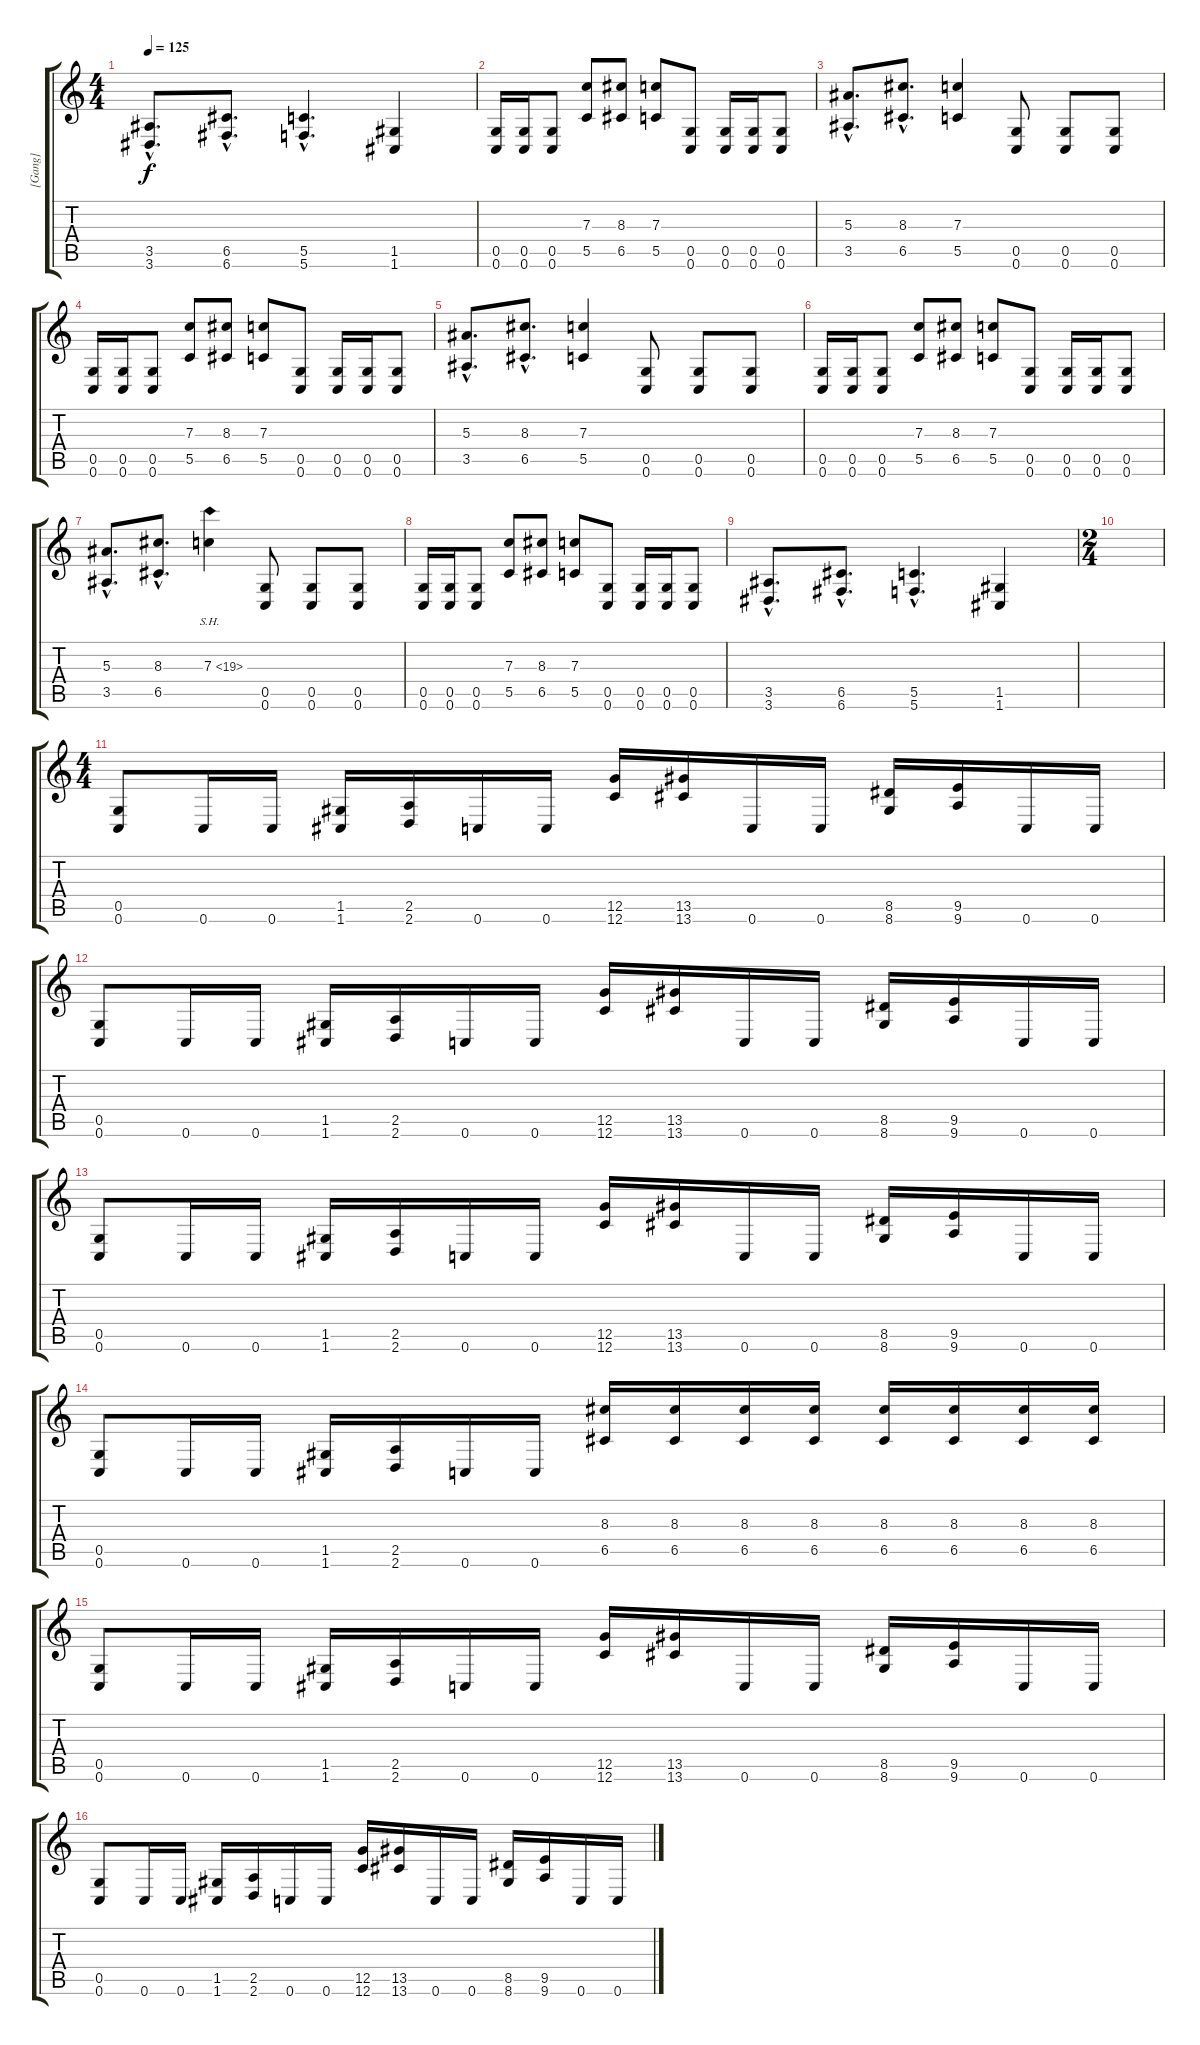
\track ("[Gang]" "[Gang]") {instrument distortionguitar}
\staff {score tabs}
\tuning (D4 A3 F3 C3 G2 C2) {hide}
\ts (4 4)
\tempo 125
\clef g2
\ks c
(3.5{hac} 3.6{hac}).8{d dy f} (6.5{hac} 6.6{hac}).8{d} (5.5{hac} 5.6{hac}).4{d} (1.5 1.6).4 |
(0.5 0.6).16 (0.5 0.6).16 (0.5 0.6).8 (7.3 5.5).8 (8.3 6.5).8 (7.3 5.5).8 (0.5 0.6).8 (0.5 0.6).16 (0.5 0.6).16 (0.5 0.6).8 |
(5.3{hac} 3.5{hac}).8{d} (8.3{hac} 6.5{hac}).8{d} (7.3 5.5).4 (0.5 0.6).8 (0.5 0.6).8 (0.5 0.6).8 |
(0.5 0.6).16 (0.5 0.6).16 (0.5 0.6).8 (7.3 5.5).8 (8.3 6.5).8 (7.3 5.5).8 (0.5 0.6).8 (0.5 0.6).16 (0.5 0.6).16 (0.5 0.6).8 |
(5.3{hac} 3.5{hac}).8{d} (8.3{hac} 6.5{hac}).8{d} (7.3 5.5).4 (0.5 0.6).8 (0.5 0.6).8 (0.5 0.6).8 |
(0.5 0.6).16 (0.5 0.6).16 (0.5 0.6).8 (7.3 5.5).8 (8.3 6.5).8 (7.3 5.5).8 (0.5 0.6).8 (0.5 0.6).16 (0.5 0.6).16 (0.5 0.6).8 |
(5.3{hac} 3.5{hac}).8{d} (8.3{hac} 6.5{hac}).8{d} 7.3{sh 12}.4 (0.5 0.6).8 (0.5 0.6).8 (0.5 0.6).8 |
(0.5 0.6).16 (0.5 0.6).16 (0.5 0.6).8 (7.3 5.5).8 (8.3 6.5).8 (7.3 5.5).8 (0.5 0.6).8 (0.5 0.6).16 (0.5 0.6).16 (0.5 0.6).8 |
(3.5{hac} 3.6{hac}).8{d} (6.5{hac} 6.6{hac}).8{d} (5.5{hac} 5.6{hac}).4{d} (1.5 1.6).4 |
\ts (2 4)
|
\ts (4 4)
(0.5 0.6).8 0.6.16 0.6.16 (1.5 1.6).16 (2.5 2.6).16 0.6.16 0.6.16 (12.5 12.6).16 (13.5 13.6).16 0.6.16 0.6.16 (8.5 8.6).16 (9.5 9.6).16 0.6.16 0.6.16 |
(0.5 0.6).8 0.6.16 0.6.16 (1.5 1.6).16 (2.5 2.6).16 0.6.16 0.6.16 (12.5 12.6).16 (13.5 13.6).16 0.6.16 0.6.16 (8.5 8.6).16 (9.5 9.6).16 0.6.16 0.6.16 |
(0.5 0.6).8 0.6.16 0.6.16 (1.5 1.6).16 (2.5 2.6).16 0.6.16 0.6.16 (12.5 12.6).16 (13.5 13.6).16 0.6.16 0.6.16 (8.5 8.6).16 (9.5 9.6).16 0.6.16 0.6.16 |
(0.5 0.6).8 0.6.16 0.6.16 (1.5 1.6).16 (2.5 2.6).16 0.6.16 0.6.16 (8.3 6.5).16 (8.3 6.5).16 (8.3 6.5).16 (8.3 6.5).16 (8.3 6.5).16 (8.3 6.5).16 (8.3 6.5).16 (8.3 6.5).16 |
(0.5 0.6).8 0.6.16 0.6.16 (1.5 1.6).16 (2.5 2.6).16 0.6.16 0.6.16 (12.5 12.6).16 (13.5 13.6).16 0.6.16 0.6.16 (8.5 8.6).16 (9.5 9.6).16 0.6.16 0.6.16 |
(0.5 0.6).8 0.6.16 0.6.16 (1.5 1.6).16 (2.5 2.6).16 0.6.16 0.6.16 (12.5 12.6).16 (13.5 13.6).16 0.6.16 0.6.16 (8.5 8.6).16 (9.5 9.6).16 0.6.16 0.6.16
